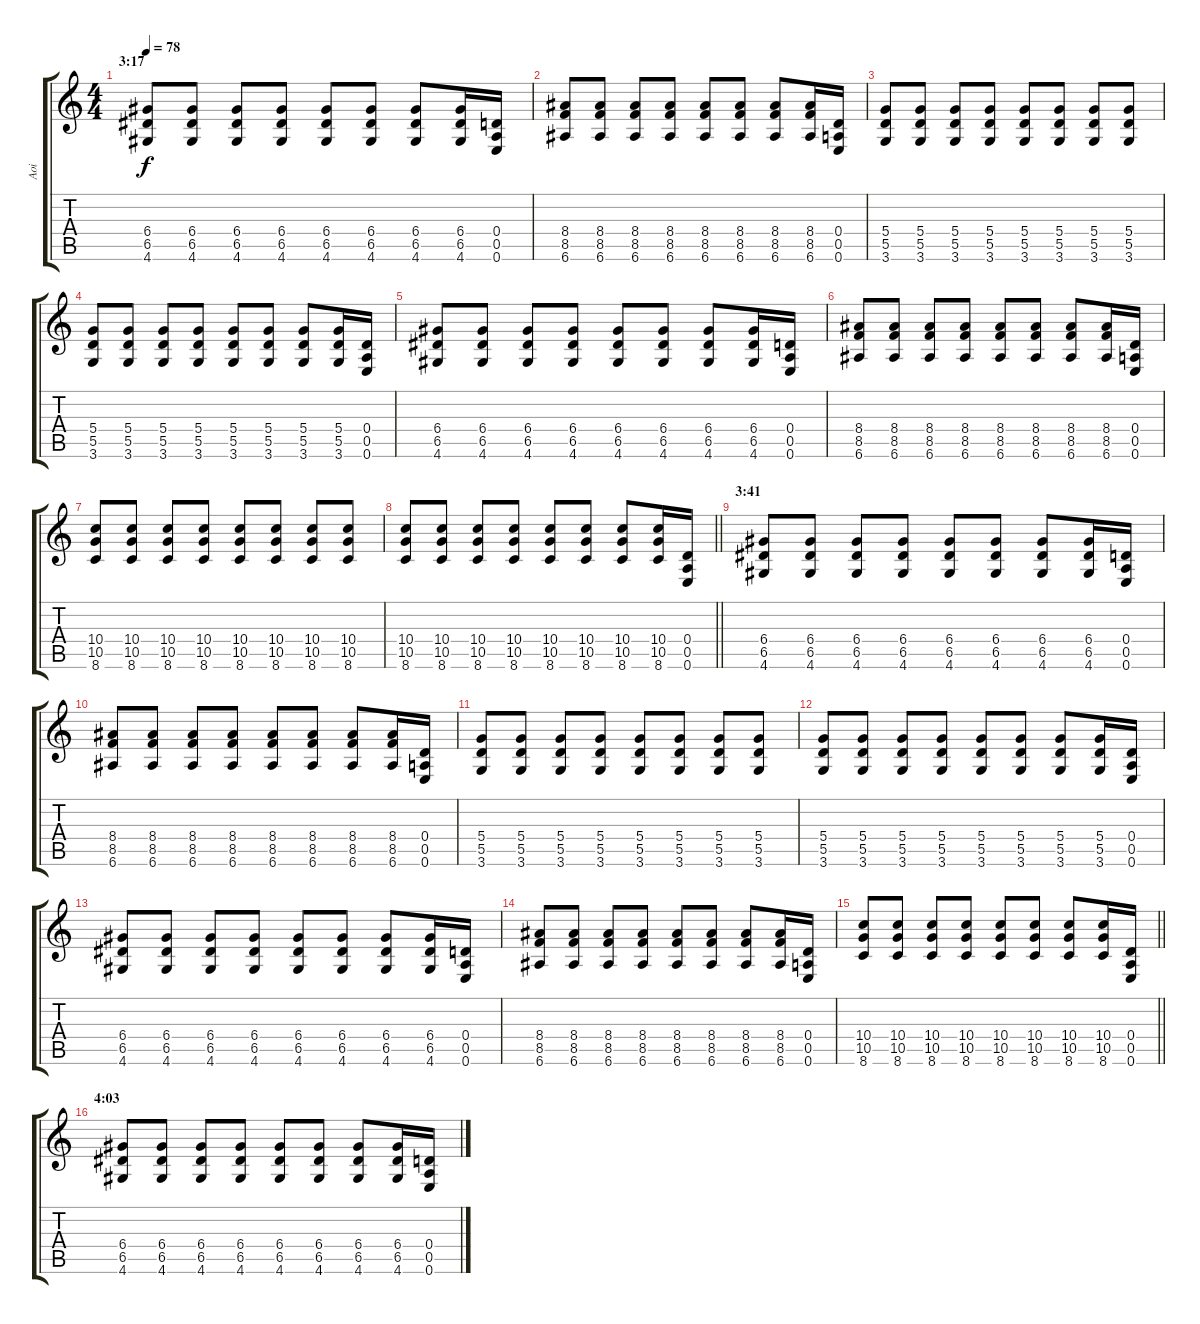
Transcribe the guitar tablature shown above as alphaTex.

\track ("Aoi" "Aoi") {instrument distortionguitar}
\staff {score tabs}
\tuning (E4 B3 G3 D3 A2 E2) {hide}
\ts (4 4)
\section ("" "3:17")
\tempo 78
\clef g2
\ks c
(6.4 6.5 4.6).8{dy f} (6.4 6.5 4.6).8 (6.4 6.5 4.6).8 (6.4 6.5 4.6).8 (6.4 6.5 4.6).8 (6.4 6.5 4.6).8 (6.4 6.5 4.6).8 (6.4 6.5 4.6).16 (0.4 0.5 0.6).16 |
(8.4 8.5 6.6).8 (8.4 8.5 6.6).8 (8.4 8.5 6.6).8 (8.4 8.5 6.6).8 (8.4 8.5 6.6).8 (8.4 8.5 6.6).8 (8.4 8.5 6.6).8 (8.4 8.5 6.6).16 (0.4 0.5 0.6).16 |
(5.4 5.5 3.6).8 (5.4 5.5 3.6).8 (5.4 5.5 3.6).8 (5.4 5.5 3.6).8 (5.4 5.5 3.6).8 (5.4 5.5 3.6).8 (5.4 5.5 3.6).8 (5.4 5.5 3.6).8 |
(5.4 5.5 3.6).8 (5.4 5.5 3.6).8 (5.4 5.5 3.6).8 (5.4 5.5 3.6).8 (5.4 5.5 3.6).8 (5.4 5.5 3.6).8 (5.4 5.5 3.6).8 (5.4 5.5 3.6).16 (0.4 0.5 0.6).16 |
(6.4 6.5 4.6).8 (6.4 6.5 4.6).8 (6.4 6.5 4.6).8 (6.4 6.5 4.6).8 (6.4 6.5 4.6).8 (6.4 6.5 4.6).8 (6.4 6.5 4.6).8 (6.4 6.5 4.6).16 (0.4 0.5 0.6).16 |
(8.4 8.5 6.6).8 (8.4 8.5 6.6).8 (8.4 8.5 6.6).8 (8.4 8.5 6.6).8 (8.4 8.5 6.6).8 (8.4 8.5 6.6).8 (8.4 8.5 6.6).8 (8.4 8.5 6.6).16 (0.4 0.5 0.6).16 |
(10.4 10.5 8.6).8 (10.4 10.5 8.6).8 (10.4 10.5 8.6).8 (10.4 10.5 8.6).8 (10.4 10.5 8.6).8 (10.4 10.5 8.6).8 (10.4 10.5 8.6).8 (10.4 10.5 8.6).8 |
\barLineRight lightlight
(10.4 10.5 8.6).8 (10.4 10.5 8.6).8 (10.4 10.5 8.6).8 (10.4 10.5 8.6).8 (10.4 10.5 8.6).8 (10.4 10.5 8.6).8 (10.4 10.5 8.6).8 (10.4 10.5 8.6).16 (0.4 0.5 0.6).16 |
\section ("" "3:41")
(6.4 6.5 4.6).8 (6.4 6.5 4.6).8 (6.4 6.5 4.6).8 (6.4 6.5 4.6).8 (6.4 6.5 4.6).8 (6.4 6.5 4.6).8 (6.4 6.5 4.6).8 (6.4 6.5 4.6).16 (0.4 0.5 0.6).16 |
(8.4 8.5 6.6).8 (8.4 8.5 6.6).8 (8.4 8.5 6.6).8 (8.4 8.5 6.6).8 (8.4 8.5 6.6).8 (8.4 8.5 6.6).8 (8.4 8.5 6.6).8 (8.4 8.5 6.6).16 (0.4 0.5 0.6).16 |
(5.4 5.5 3.6).8 (5.4 5.5 3.6).8 (5.4 5.5 3.6).8 (5.4 5.5 3.6).8 (5.4 5.5 3.6).8 (5.4 5.5 3.6).8 (5.4 5.5 3.6).8 (5.4 5.5 3.6).8 |
(5.4 5.5 3.6).8 (5.4 5.5 3.6).8 (5.4 5.5 3.6).8 (5.4 5.5 3.6).8 (5.4 5.5 3.6).8 (5.4 5.5 3.6).8 (5.4 5.5 3.6).8 (5.4 5.5 3.6).16 (0.4 0.5 0.6).16 |
(6.4 6.5 4.6).8 (6.4 6.5 4.6).8 (6.4 6.5 4.6).8 (6.4 6.5 4.6).8 (6.4 6.5 4.6).8 (6.4 6.5 4.6).8 (6.4 6.5 4.6).8 (6.4 6.5 4.6).16 (0.4 0.5 0.6).16 |
(8.4 8.5 6.6).8 (8.4 8.5 6.6).8 (8.4 8.5 6.6).8 (8.4 8.5 6.6).8 (8.4 8.5 6.6).8 (8.4 8.5 6.6).8 (8.4 8.5 6.6).8 (8.4 8.5 6.6).16 (0.4 0.5 0.6).16 |
\barLineRight lightlight
(10.4 10.5 8.6).8 (10.4 10.5 8.6).8 (10.4 10.5 8.6).8 (10.4 10.5 8.6).8 (10.4 10.5 8.6).8 (10.4 10.5 8.6).8 (10.4 10.5 8.6).8 (10.4 10.5 8.6).16 (0.4 0.5 0.6).16 |
\section ("" "4:03")
(6.4 6.5 4.6).8 (6.4 6.5 4.6).8 (6.4 6.5 4.6).8 (6.4 6.5 4.6).8 (6.4 6.5 4.6).8 (6.4 6.5 4.6).8 (6.4 6.5 4.6).8 (6.4 6.5 4.6).16 (0.4 0.5 0.6).16
